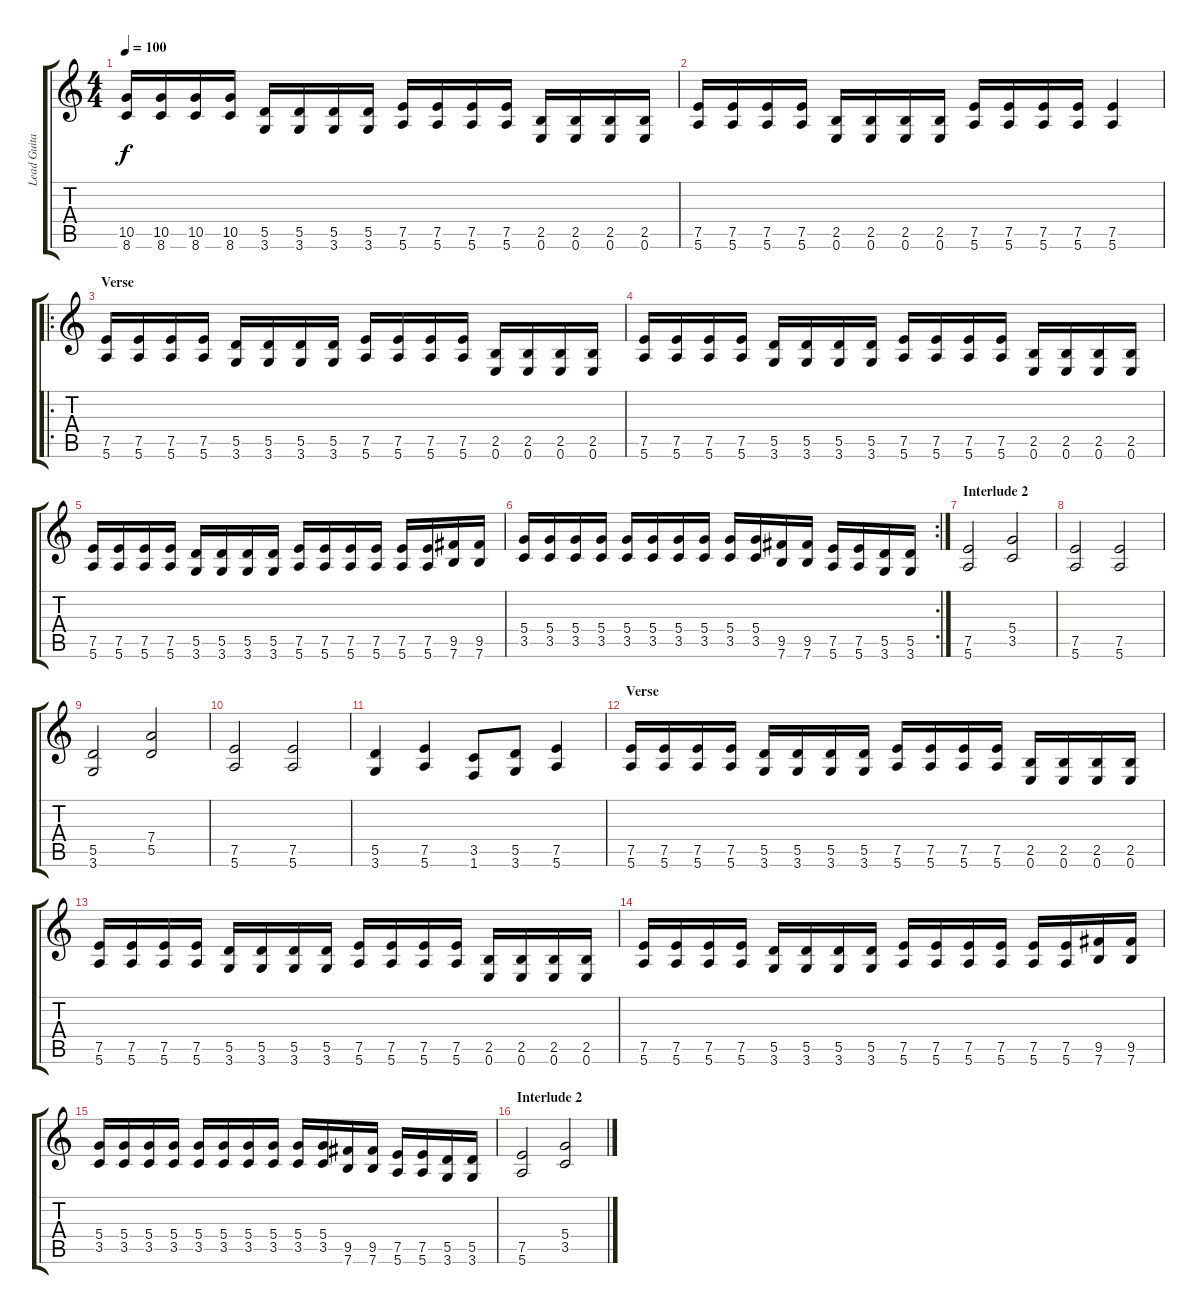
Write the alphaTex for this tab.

\track ("Lead Guitar" "Lead Guita") {instrument distortionguitar}
\staff {score tabs}
\tuning (E4 B3 G3 D3 A2 E2) {hide}
\ts (4 4)
\tempo 100
\clef g2
\ks c
(10.5 8.6).16{dy f} (10.5 8.6).16 (10.5 8.6).16 (10.5 8.6).16 (5.5 3.6).16 (5.5 3.6).16 (5.5 3.6).16 (5.5 3.6).16 (7.5 5.6).16 (7.5 5.6).16 (7.5 5.6).16 (7.5 5.6).16 (2.5 0.6).16 (2.5 0.6).16 (2.5 0.6).16 (2.5 0.6).16 |
(7.5 5.6).16 (7.5 5.6).16 (7.5 5.6).16 (7.5 5.6).16 (2.5 0.6).16 (2.5 0.6).16 (2.5 0.6).16 (2.5 0.6).16 (7.5 5.6).16 (7.5 5.6).16 (7.5 5.6).16 (7.5 5.6).16 (7.5 5.6).4 |
\ro
\section ("" "Verse")
(7.5 5.6).16 (7.5 5.6).16 (7.5 5.6).16 (7.5 5.6).16 (5.5 3.6).16 (5.5 3.6).16 (5.5 3.6).16 (5.5 3.6).16 (7.5 5.6).16 (7.5 5.6).16 (7.5 5.6).16 (7.5 5.6).16 (2.5 0.6).16 (2.5 0.6).16 (2.5 0.6).16 (2.5 0.6).16 |
(7.5 5.6).16 (7.5 5.6).16 (7.5 5.6).16 (7.5 5.6).16 (5.5 3.6).16 (5.5 3.6).16 (5.5 3.6).16 (5.5 3.6).16 (7.5 5.6).16 (7.5 5.6).16 (7.5 5.6).16 (7.5 5.6).16 (2.5 0.6).16 (2.5 0.6).16 (2.5 0.6).16 (2.5 0.6).16 |
(7.5 5.6).16 (7.5 5.6).16 (7.5 5.6).16 (7.5 5.6).16 (5.5 3.6).16 (5.5 3.6).16 (5.5 3.6).16 (5.5 3.6).16 (7.5 5.6).16 (7.5 5.6).16 (7.5 5.6).16 (7.5 5.6).16 (7.5 5.6).16 (7.5 5.6).16 (9.5 7.6).16 (9.5 7.6).16 |
\rc 2
(5.4 3.5).16 (5.4 3.5).16 (5.4 3.5).16 (5.4 3.5).16 (5.4 3.5).16 (5.4 3.5).16 (5.4 3.5).16 (5.4 3.5).16 (5.4 3.5).16 (5.4 3.5).16 (9.5 7.6).16 (9.5 7.6).16 (7.5 5.6).16 (7.5 5.6).16 (5.5 3.6).16 (5.5 3.6).16 |
\section ("" "Interlude 2")
(7.5 5.6).2 (5.4 3.5).2 |
(7.5 5.6).2 (7.5 5.6).2 |
(5.5 3.6).2 (7.4 5.5).2 |
(7.5 5.6).2 (7.5 5.6).2 |
(5.5 3.6).4 (7.5 5.6).4 (3.5 1.6).8 (5.5 3.6).8 (7.5 5.6).4 |
\section ("" "Verse")
(7.5 5.6).16 (7.5 5.6).16 (7.5 5.6).16 (7.5 5.6).16 (5.5 3.6).16 (5.5 3.6).16 (5.5 3.6).16 (5.5 3.6).16 (7.5 5.6).16 (7.5 5.6).16 (7.5 5.6).16 (7.5 5.6).16 (2.5 0.6).16 (2.5 0.6).16 (2.5 0.6).16 (2.5 0.6).16 |
(7.5 5.6).16 (7.5 5.6).16 (7.5 5.6).16 (7.5 5.6).16 (5.5 3.6).16 (5.5 3.6).16 (5.5 3.6).16 (5.5 3.6).16 (7.5 5.6).16 (7.5 5.6).16 (7.5 5.6).16 (7.5 5.6).16 (2.5 0.6).16 (2.5 0.6).16 (2.5 0.6).16 (2.5 0.6).16 |
(7.5 5.6).16 (7.5 5.6).16 (7.5 5.6).16 (7.5 5.6).16 (5.5 3.6).16 (5.5 3.6).16 (5.5 3.6).16 (5.5 3.6).16 (7.5 5.6).16 (7.5 5.6).16 (7.5 5.6).16 (7.5 5.6).16 (7.5 5.6).16 (7.5 5.6).16 (9.5 7.6).16 (9.5 7.6).16 |
(5.4 3.5).16 (5.4 3.5).16 (5.4 3.5).16 (5.4 3.5).16 (5.4 3.5).16 (5.4 3.5).16 (5.4 3.5).16 (5.4 3.5).16 (5.4 3.5).16 (5.4 3.5).16 (9.5 7.6).16 (9.5 7.6).16 (7.5 5.6).16 (7.5 5.6).16 (5.5 3.6).16 (5.5 3.6).16 |
\section ("" "Interlude 2")
(7.5 5.6).2 (5.4 3.5).2
